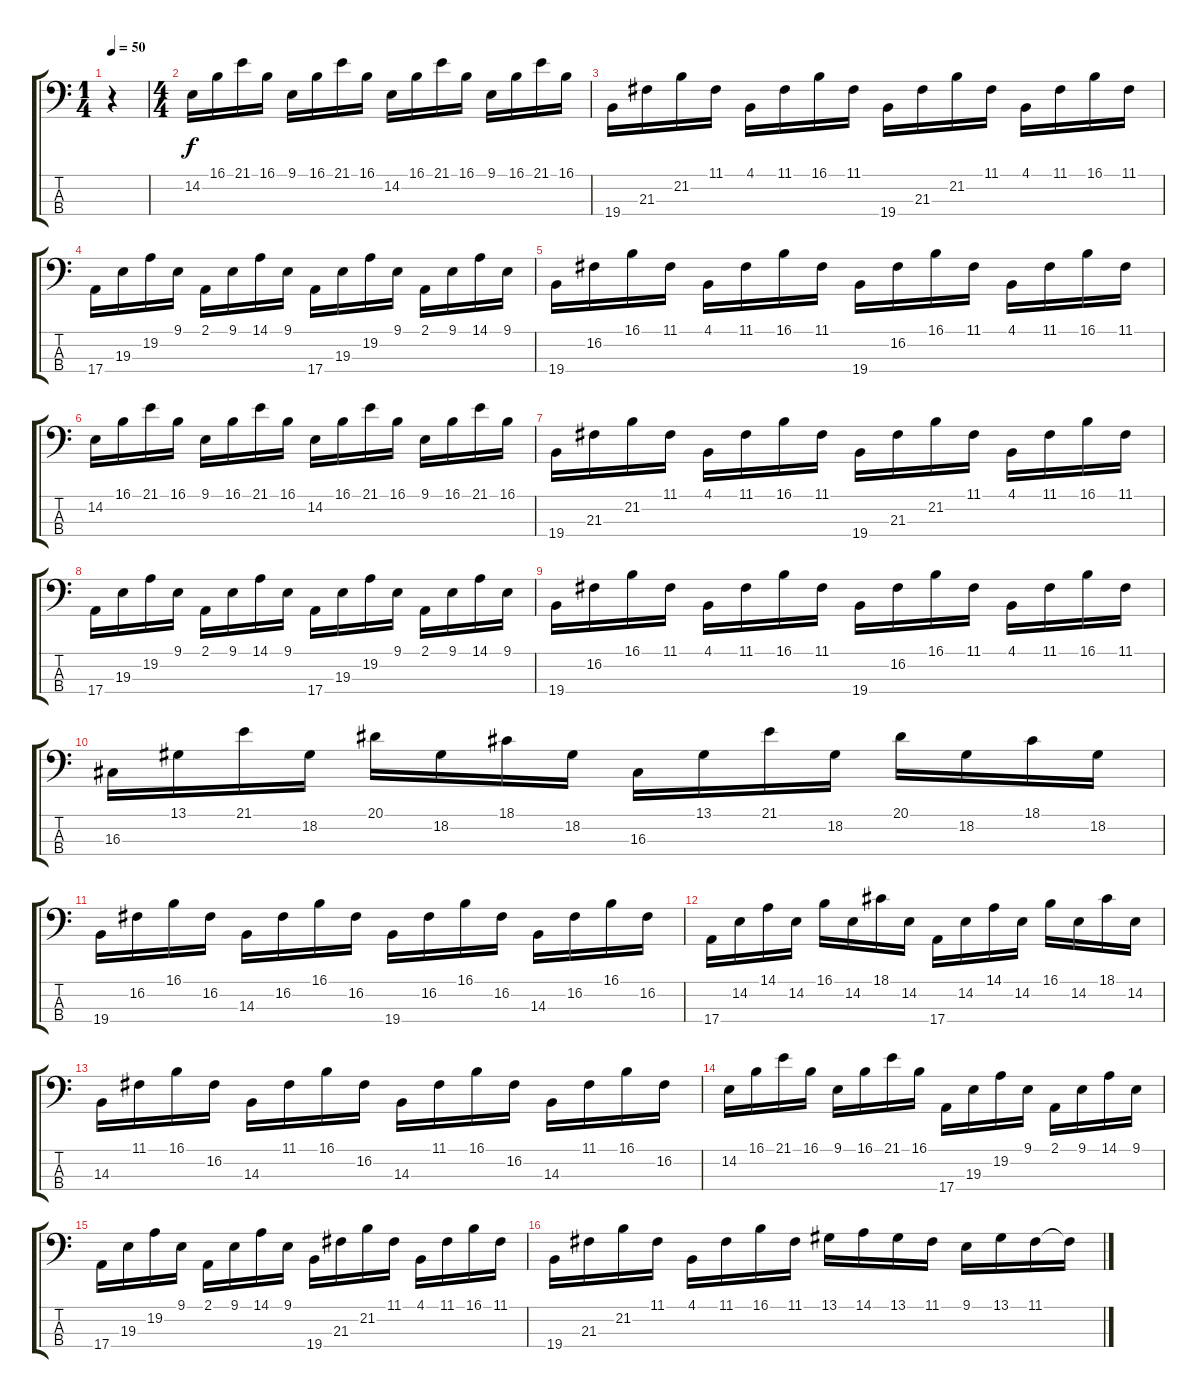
\track "" {instrument acousticgrandpiano}
\staff {score tabs}
\tuning (G2 D2 A1 E1) {hide}
\ts (1 4)
\tempo 50
\clef f4
\ks c
r.4{dy f instrument acousticgrandpiano} |
\ts (4 4)
14.2.16 16.1.16 21.1.16 16.1.16 9.1.16 16.1.16 21.1.16 16.1.16 14.2.16 16.1.16 21.1.16 16.1.16 9.1.16 16.1.16 21.1.16 16.1.16 |
19.4.16 21.3.16 21.2.16 11.1.16 4.1.16 11.1.16 16.1.16 11.1.16 19.4.16 21.3.16 21.2.16 11.1.16 4.1.16 11.1.16 16.1.16 11.1.16 |
17.4.16 19.3.16 19.2.16 9.1.16 2.1.16 9.1.16 14.1.16 9.1.16 17.4.16 19.3.16 19.2.16 9.1.16 2.1.16 9.1.16 14.1.16 9.1.16 |
19.4.16 16.2.16 16.1.16 11.1.16 4.1.16 11.1.16 16.1.16 11.1.16 19.4.16 16.2.16 16.1.16 11.1.16 4.1.16 11.1.16 16.1.16 11.1.16 |
14.2.16 16.1.16 21.1.16 16.1.16 9.1.16 16.1.16 21.1.16 16.1.16 14.2.16 16.1.16 21.1.16 16.1.16 9.1.16 16.1.16 21.1.16 16.1.16 |
19.4.16 21.3.16 21.2.16 11.1.16 4.1.16 11.1.16 16.1.16 11.1.16 19.4.16 21.3.16 21.2.16 11.1.16 4.1.16 11.1.16 16.1.16 11.1.16 |
17.4.16 19.3.16 19.2.16 9.1.16 2.1.16 9.1.16 14.1.16 9.1.16 17.4.16 19.3.16 19.2.16 9.1.16 2.1.16 9.1.16 14.1.16 9.1.16 |
19.4.16 16.2.16 16.1.16 11.1.16 4.1.16 11.1.16 16.1.16 11.1.16 19.4.16 16.2.16 16.1.16 11.1.16 4.1.16 11.1.16 16.1.16 11.1.16 |
16.3.16 13.1.16 21.1.16 18.2.16 20.1.16 18.2.16 18.1.16 18.2.16 16.3.16 13.1.16 21.1.16 18.2.16 20.1.16 18.2.16 18.1.16 18.2.16 |
19.4.16 16.2.16 16.1.16 16.2.16 14.3.16 16.2.16 16.1.16 16.2.16 19.4.16 16.2.16 16.1.16 16.2.16 14.3.16 16.2.16 16.1.16 16.2.16 |
17.4.16 14.2.16 14.1.16 14.2.16 16.1.16 14.2.16 18.1.16 14.2.16 17.4.16 14.2.16 14.1.16 14.2.16 16.1.16 14.2.16 18.1.16 14.2.16 |
14.3.16 11.1.16 16.1.16 16.2.16 14.3.16 11.1.16 16.1.16 16.2.16 14.3.16 11.1.16 16.1.16 16.2.16 14.3.16 11.1.16 16.1.16 16.2.16 |
14.2.16 16.1.16 21.1.16 16.1.16 9.1.16 16.1.16 21.1.16 16.1.16 17.4.16 19.3.16 19.2.16 9.1.16 2.1.16 9.1.16 14.1.16 9.1.16 |
17.4.16 19.3.16 19.2.16 9.1.16 2.1.16 9.1.16 14.1.16 9.1.16 19.4.16 21.3.16 21.2.16 11.1.16 4.1.16 11.1.16 16.1.16 11.1.16 |
19.4.16 21.3.16 21.2.16 11.1.16 4.1.16 11.1.16 16.1.16 11.1.16 13.1.16 14.1.16 13.1.16 11.1.16 9.1.16 13.1.16 11.1.16 11.1{t}.16
